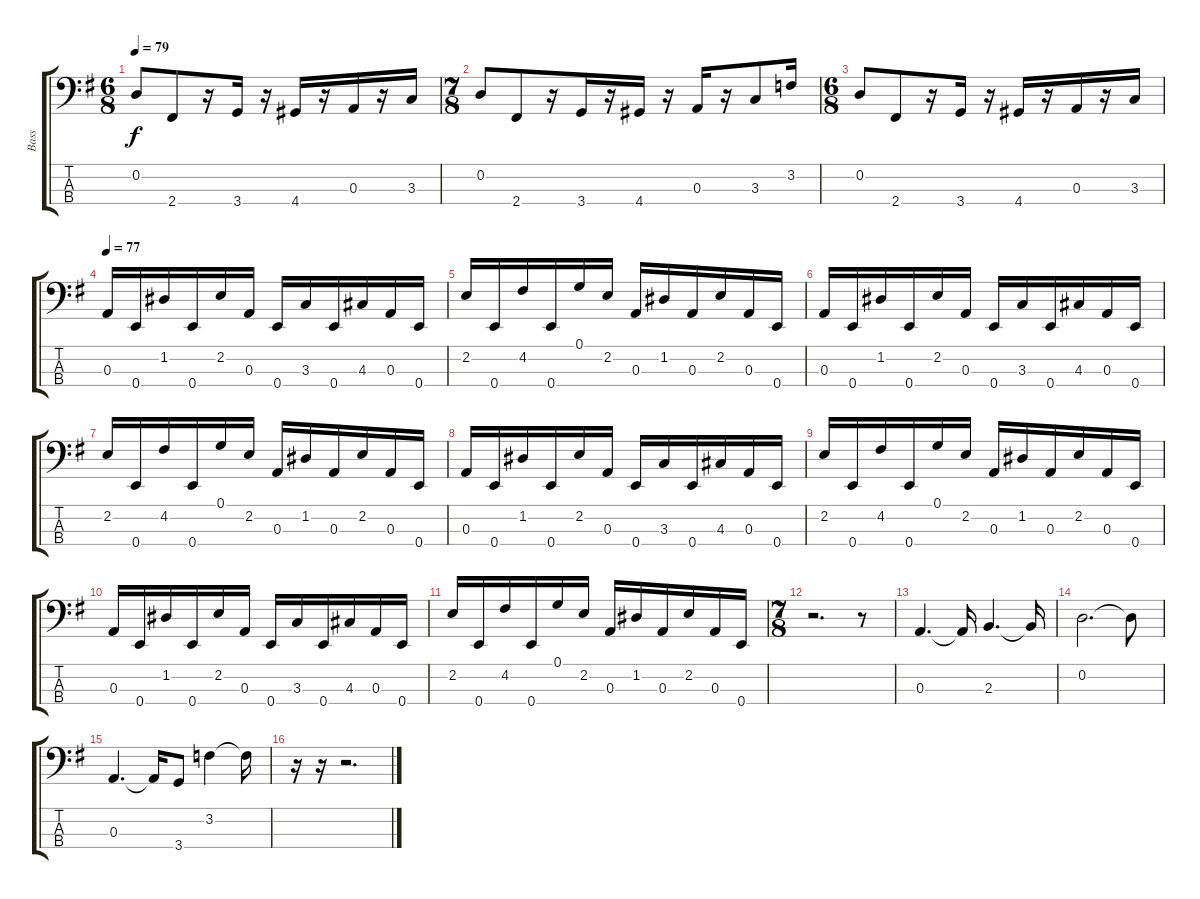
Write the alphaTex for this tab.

\track ("Bass" "Bass") {instrument electricbassfinger}
\staff {score tabs}
\tuning (G2 D2 A1 E1) {hide}
\ts (6 8)
\tempo 79
\clef f4
\ks g
0.2.8{dy f} 2.4.8 r.16 3.4.16 r.16 4.4.16 r.16 0.3.16 r.16 3.3.16 |
\ts (7 8)
0.2.8 2.4.8 r.16 3.4.16 r.16 4.4.16 r.16 0.3.16 r.16 3.3.8 3.2.16 |
\ts (6 8)
0.2.8 2.4.8 r.16 3.4.16 r.16 4.4.16 r.16 0.3.16 r.16 3.3.16 |
\tempo 77
0.3.16 0.4.16 1.2.16 0.4.16 2.2.16 0.3.16 0.4.16 3.3.16 0.4.16 4.3.16 0.3.16 0.4.16 |
2.2.16 0.4.16 4.2.16 0.4.16 0.1.16 2.2.16 0.3.16 1.2.16 0.3.16 2.2.16 0.3.16 0.4.16 |
0.3.16 0.4.16 1.2.16 0.4.16 2.2.16 0.3.16 0.4.16 3.3.16 0.4.16 4.3.16 0.3.16 0.4.16 |
2.2.16 0.4.16 4.2.16 0.4.16 0.1.16 2.2.16 0.3.16 1.2.16 0.3.16 2.2.16 0.3.16 0.4.16 |
0.3.16 0.4.16 1.2.16 0.4.16 2.2.16 0.3.16 0.4.16 3.3.16 0.4.16 4.3.16 0.3.16 0.4.16 |
2.2.16 0.4.16 4.2.16 0.4.16 0.1.16 2.2.16 0.3.16 1.2.16 0.3.16 2.2.16 0.3.16 0.4.16 |
0.3.16 0.4.16 1.2.16 0.4.16 2.2.16 0.3.16 0.4.16 3.3.16 0.4.16 4.3.16 0.3.16 0.4.16 |
2.2.16 0.4.16 4.2.16 0.4.16 0.1.16 2.2.16 0.3.16 1.2.16 0.3.16 2.2.16 0.3.16 0.4.16 |
\ts (7 8)
r.2{d} r.8 |
0.3.4{d} 0.3{t}.16 2.3.4{d} 2.3{t}.16 |
0.2.2{d} 0.2{t}.8 |
0.3.4{d} 0.3{t}.16 3.4.8 3.2.4 3.2{t}.16 |
r.16 r.16 r.2{d}
